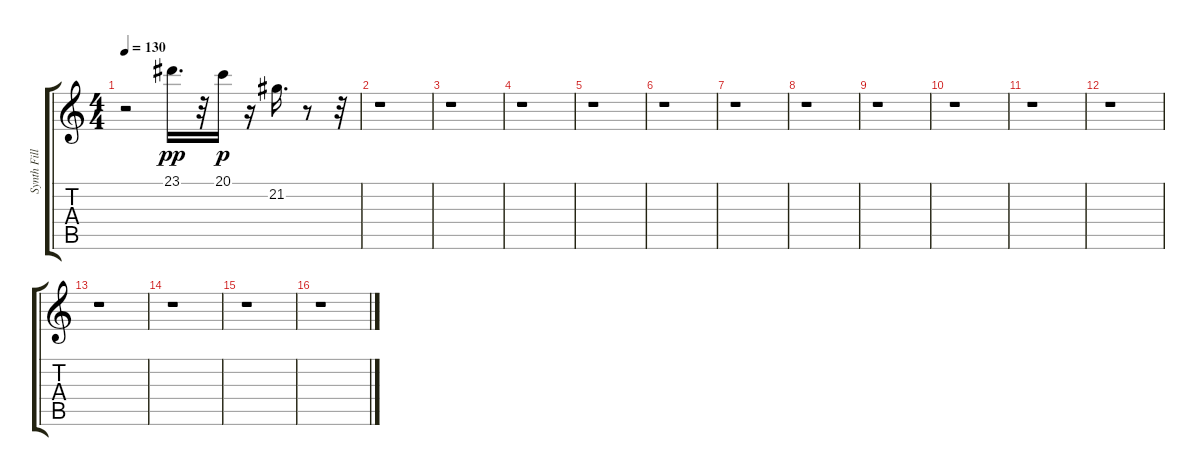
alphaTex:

\track ("Synth Fill ins" "Synth Fill") {instrument synthstrings1}
\staff {score tabs}
\tuning (E4 B3 G3 D3 A2 E2) {hide}
\ts (4 4)
\tempo 130
\clef g2
\ks c
r.2{dy pp} 23.1.16{d} r.32 20.1.16{dy p} r.16 21.2.16{d} r.8 r.32 |
r.1 |
r.1 |
r.1 |
r.1 |
r.1 |
r.1 |
r.1 |
r.1 |
r.1 |
r.1 |
r.1 |
r.1 |
r.1 |
r.1 |
r.1
